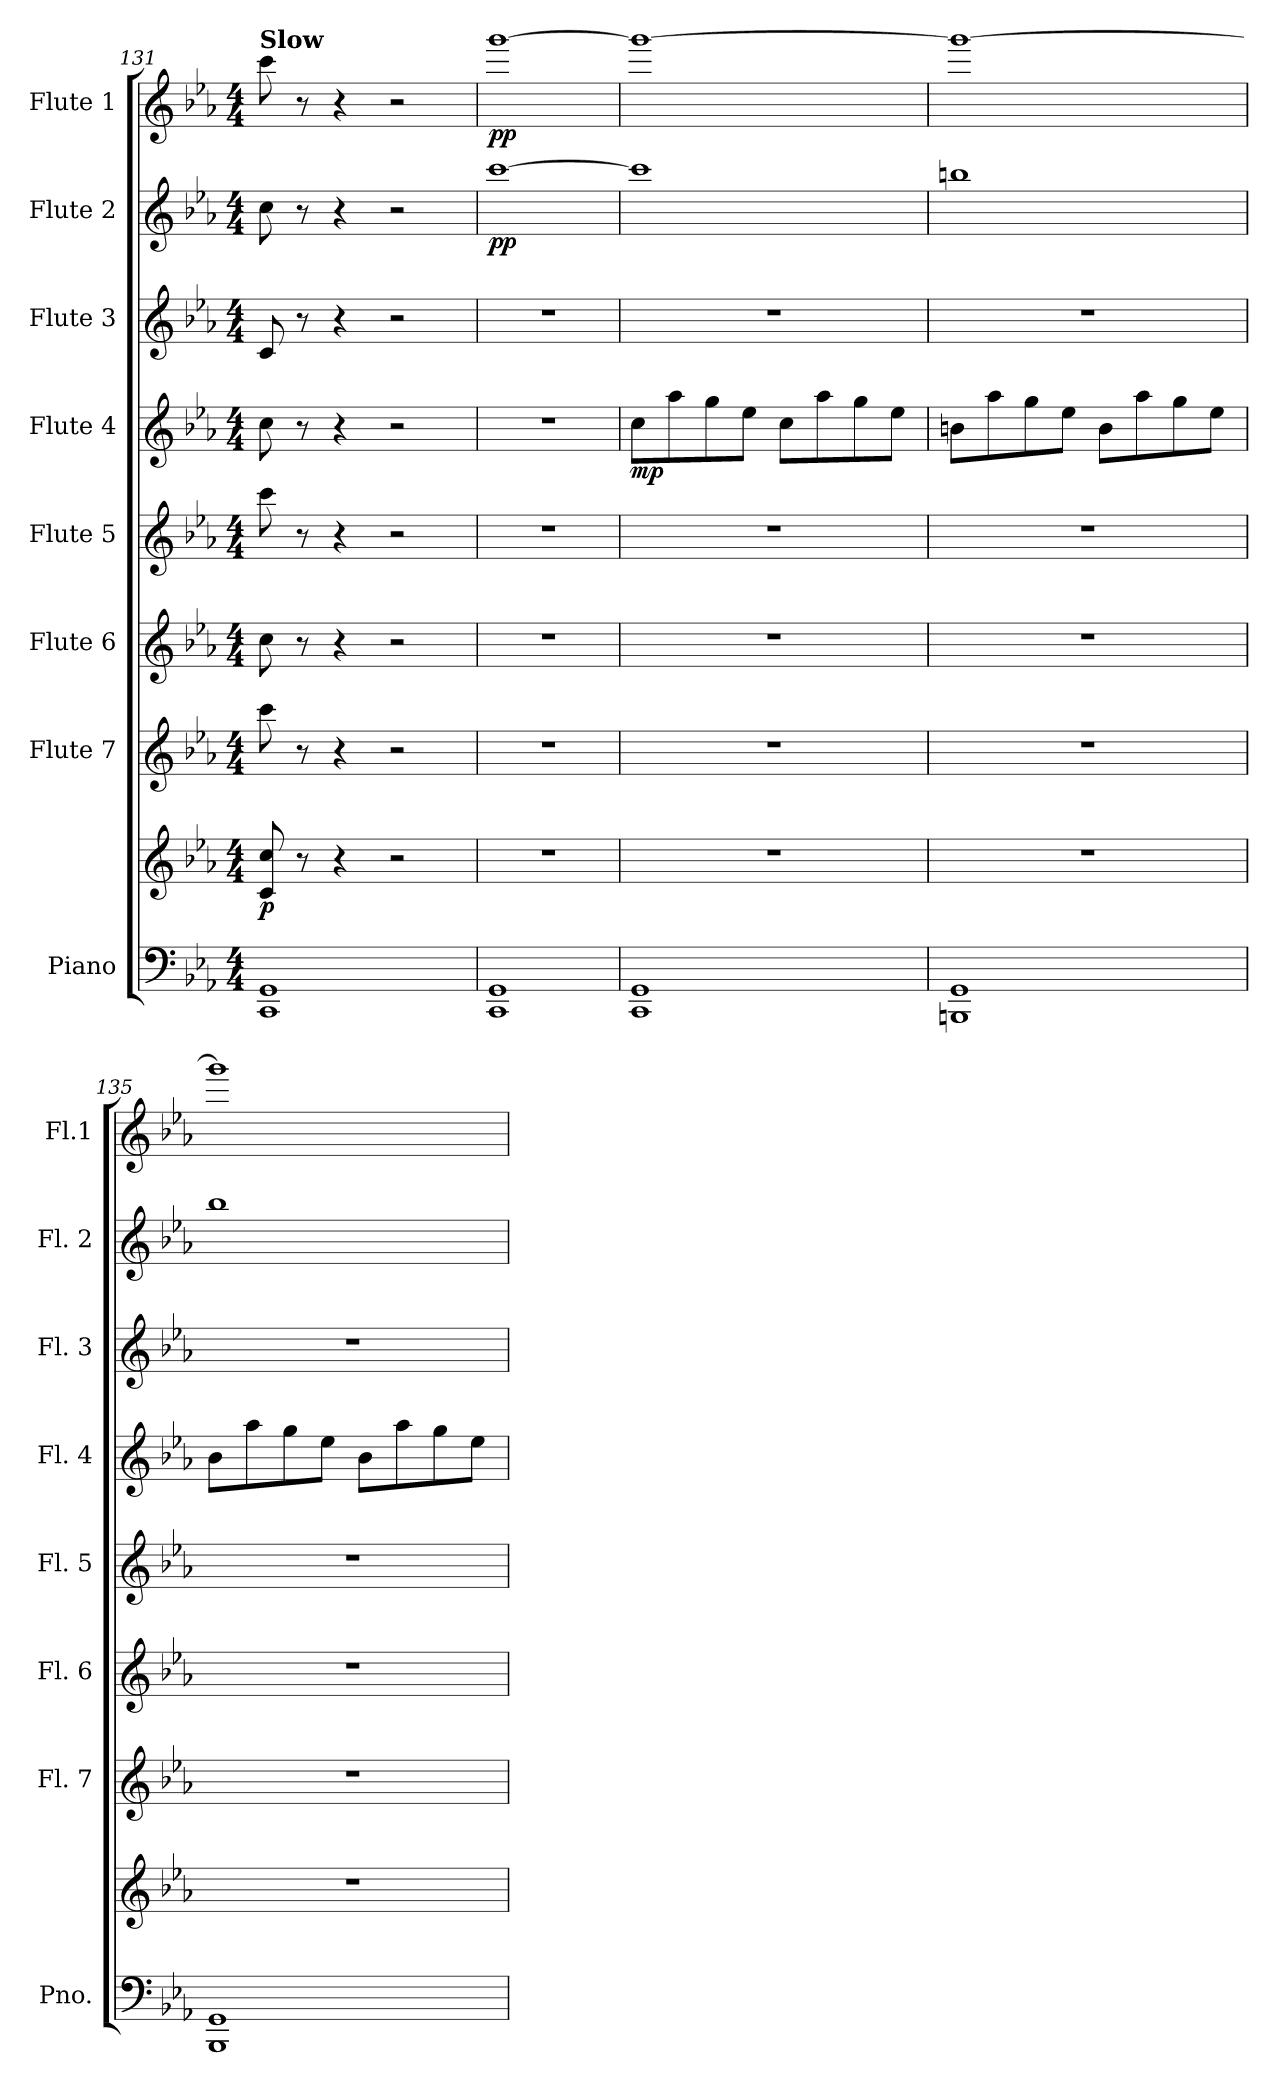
**kern	**kern	**dynam	**kern	**kern	**kern	**kern	**dynam	**kern	**kern	**dynam	**kern	**dynam
*part8	*part8	*part8	*part7	*part6	*part5	*part4	*part4	*part3	*part2	*part2	*part1	*part1
*staff9	*staff8	*staff8/9	*staff7	*staff6	*staff5	*staff4	*staff4	*staff3	*staff2	*staff2	*staff1	*staff1
*I"Piano	*	*	*I"Flute 7	*I"Flute 6	*I"Flute 5	*I"Flute 4	*	*I"Flute 3	*I"Flute 2	*	*I"Flute 1	*
*I'Pno.	*	*	*I'Fl. 7	*I'Fl. 6	*I'Fl. 5	*I'Fl. 4	*	*I'Fl. 3	*I'Fl. 2	*	*I'Fl.1	*
*clefF4	*clefG2	*	*clefG2	*clefG2	*clefG2	*clefG2	*	*clefG2	*clefG2	*	*clefG2	*
*k[b-e-a-]	*k[b-e-a-]	*	*k[b-e-a-]	*k[b-e-a-]	*k[b-e-a-]	*k[b-e-a-]	*	*k[b-e-a-]	*k[b-e-a-]	*	*k[b-e-a-]	*
*M4/4	*M4/4	*	*M4/4	*M4/4	*M4/4	*M4/4	*	*M4/4	*M4/4	*	*M4/4	*
*MM70	*MM70	*	*MM70	*MM70	*MM70	*MM70	*	*MM70	*MM70	*	*MM70	*
=131	=131	=131	=131	=131	=131	=131	=131	=131	=131	=131	=131	=131
!	!	!	!	!	!	!	!	!	!	!	!LO:TX:a:B:t=Slow	!
!	!	!LO:DY:b	!	!	!	!	!	!	!	!	!	!
1CC 1GG	8c/ 8cc/	p	8ccc\	8cc\	8ccc\	8cc\	.	8c/	8cc\	.	8ccc\	.
.	8r	.	8r	8r	8r	8r	.	8r	8r	.	8r	.
.	4r	.	4r	4r	4r	4r	.	4r	4r	.	4r	.
.	2r	.	2r	2r	2r	2r	.	2r	2r	.	2r	.
=132	=132	=132	=132	=132	=132	=132	=132	=132	=132	=132	=132	=132
!	!	!	!	!	!	!	!	!	!	!LO:DY:b	!	!LO:DY:b
1CC 1GG	1r	.	1r	1r	1r	1r	.	1r	[1ccc	pp	[1ggg	pp
!!LO:PB:g=z
=133	=133	=133	=133	=133	=133	=133	=133	=133	=133	=133	=133	=133
!	!	!	!	!	!	!	!LO:DY:b	!	!	!	!	!
1CC 1GG	1r	.	1r	1r	1r	8cc\L	mp	1r	1ccc]	.	1ggg_	.
.	.	.	.	.	.	8aa-\	.	.	.	.	.	.
.	.	.	.	.	.	8gg\	.	.	.	.	.	.
.	.	.	.	.	.	8ee-\J	.	.	.	.	.	.
.	.	.	.	.	.	8cc\L	.	.	.	.	.	.
.	.	.	.	.	.	8aa-\	.	.	.	.	.	.
.	.	.	.	.	.	8gg\	.	.	.	.	.	.
.	.	.	.	.	.	8ee-\J	.	.	.	.	.	.
=134	=134	=134	=134	=134	=134	=134	=134	=134	=134	=134	=134	=134
1BBBn 1GG	1r	.	1r	1r	1r	8bn\L	.	1r	1bbn	.	1ggg_	.
.	.	.	.	.	.	8aa-\	.	.	.	.	.	.
.	.	.	.	.	.	8gg\	.	.	.	.	.	.
.	.	.	.	.	.	8ee-\J	.	.	.	.	.	.
.	.	.	.	.	.	8b\L	.	.	.	.	.	.
.	.	.	.	.	.	8aa-\	.	.	.	.	.	.
.	.	.	.	.	.	8gg\	.	.	.	.	.	.
.	.	.	.	.	.	8ee-\J	.	.	.	.	.	.
=135	=135	=135	=135	=135	=135	=135	=135	=135	=135	=135	=135	=135
1BBB- 1GG	1r	.	1r	1r	1r	8b-\L	.	1r	1bb-	.	1ggg]	.
.	.	.	.	.	.	8aa-\	.	.	.	.	.	.
.	.	.	.	.	.	8gg\	.	.	.	.	.	.
.	.	.	.	.	.	8ee-\J	.	.	.	.	.	.
.	.	.	.	.	.	8b-\L	.	.	.	.	.	.
.	.	.	.	.	.	8aa-\	.	.	.	.	.	.
.	.	.	.	.	.	8gg\	.	.	.	.	.	.
.	.	.	.	.	.	8ee-\J	.	.	.	.	.	.
=	=	=	=	=	=	=	=	=	=	=	=	=
*-	*-	*-	*-	*-	*-	*-	*-	*-	*-	*-	*-	*-
